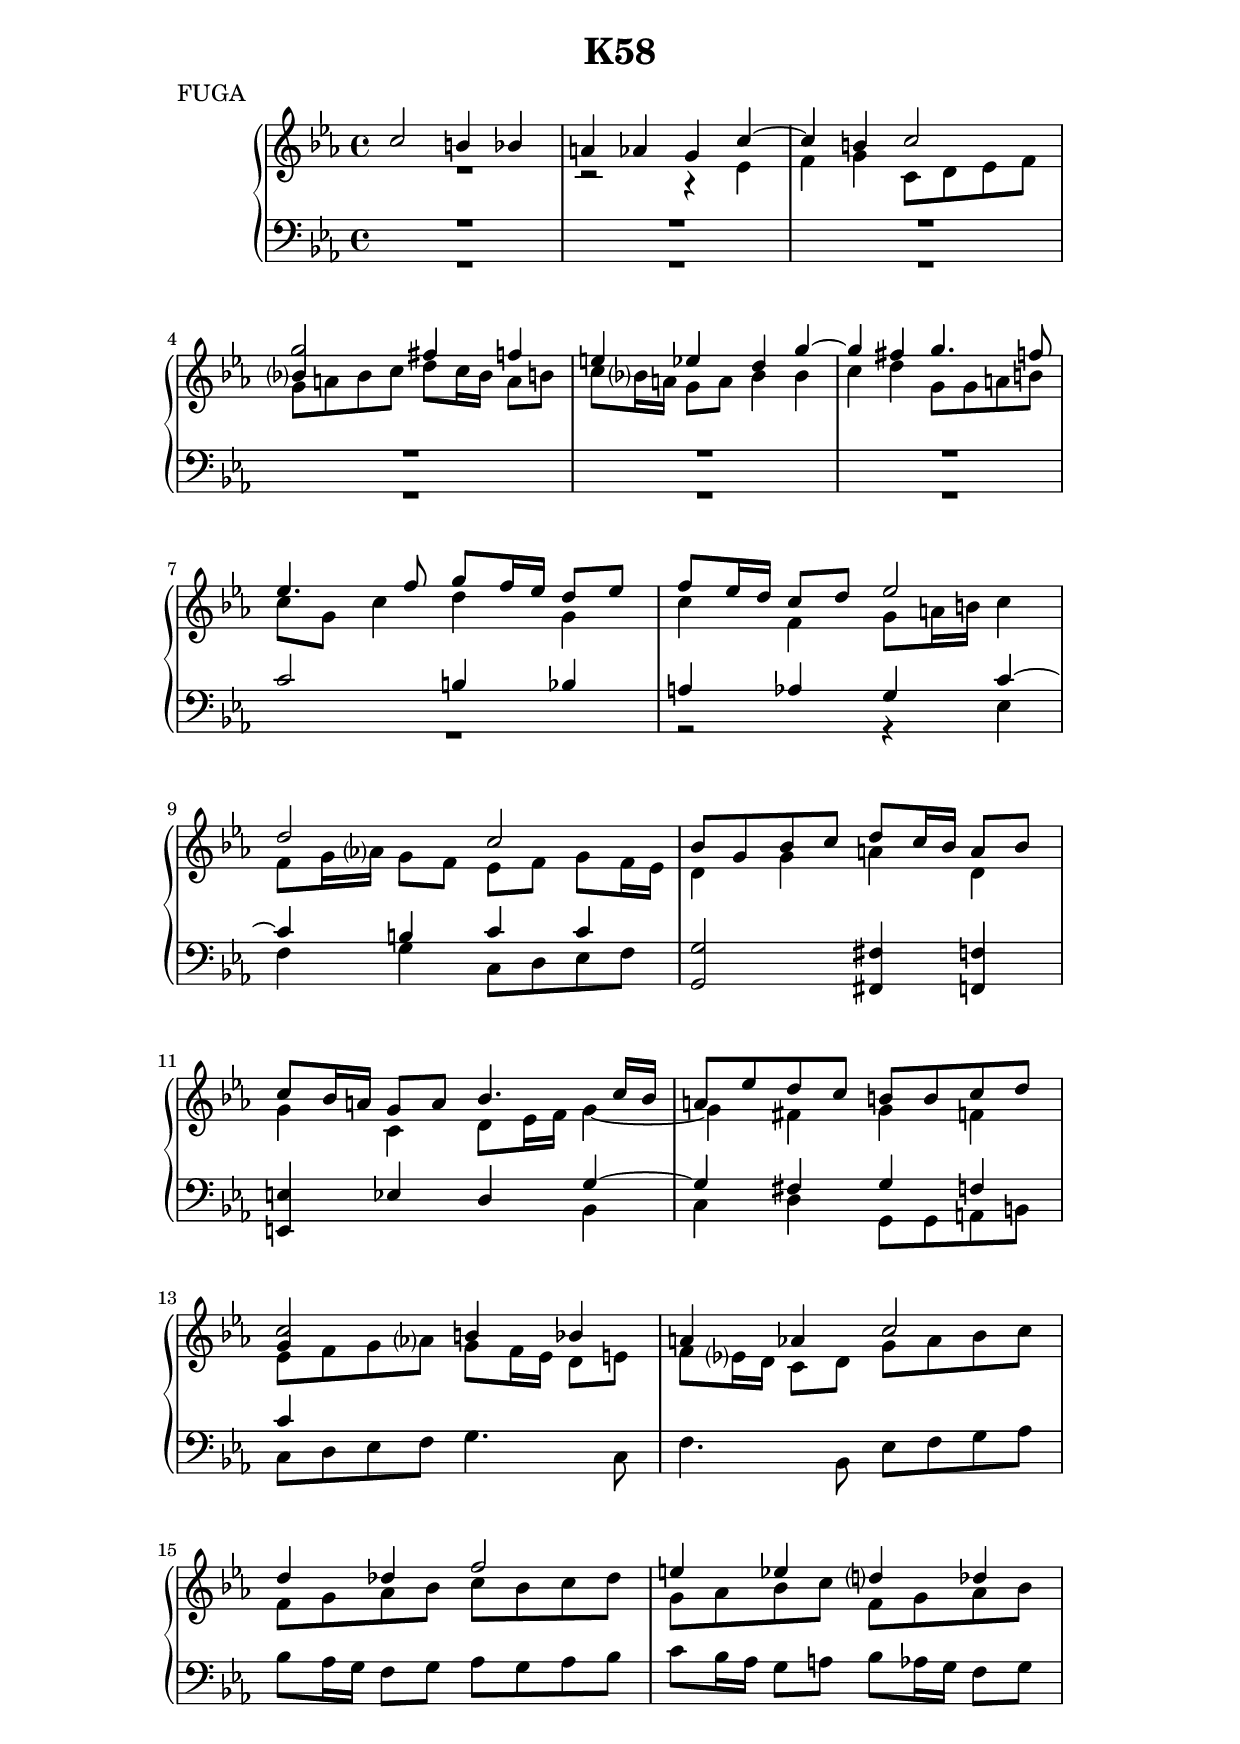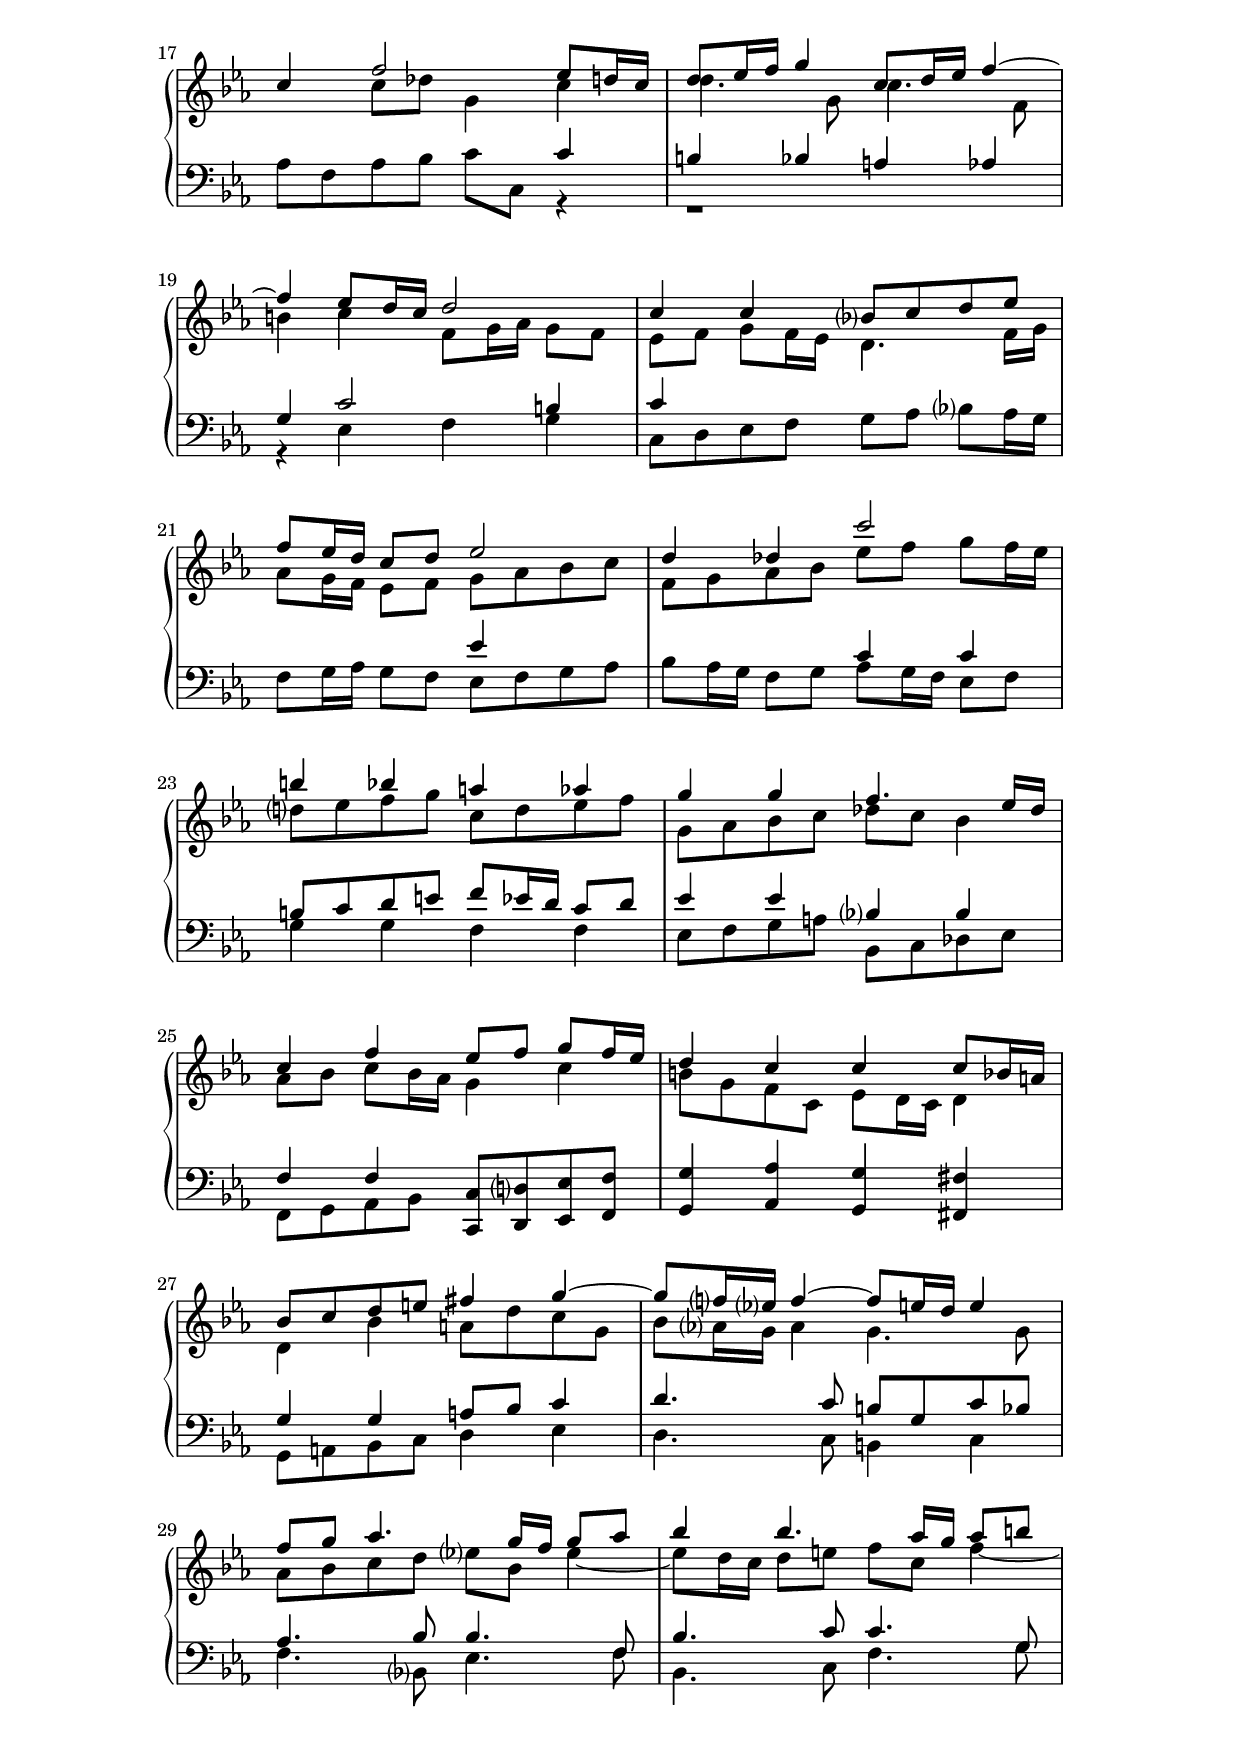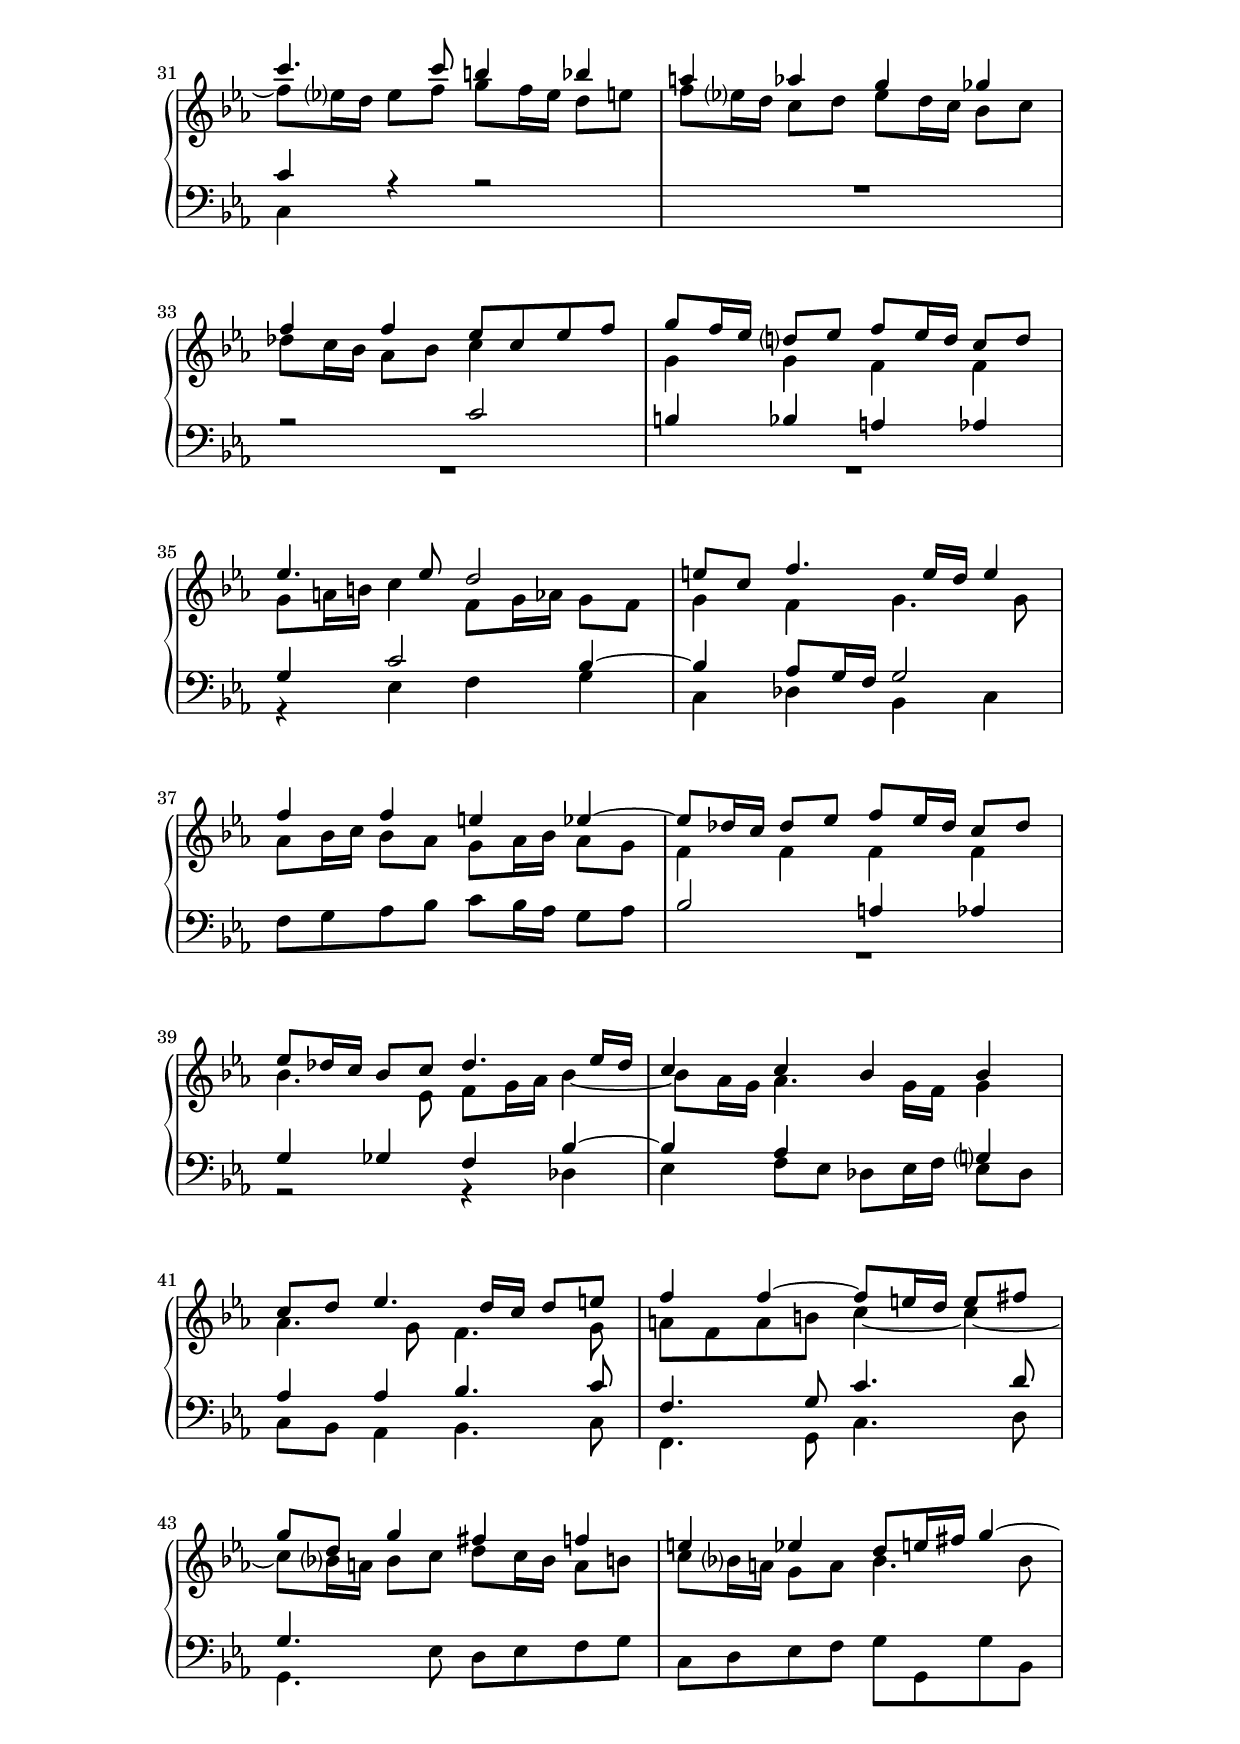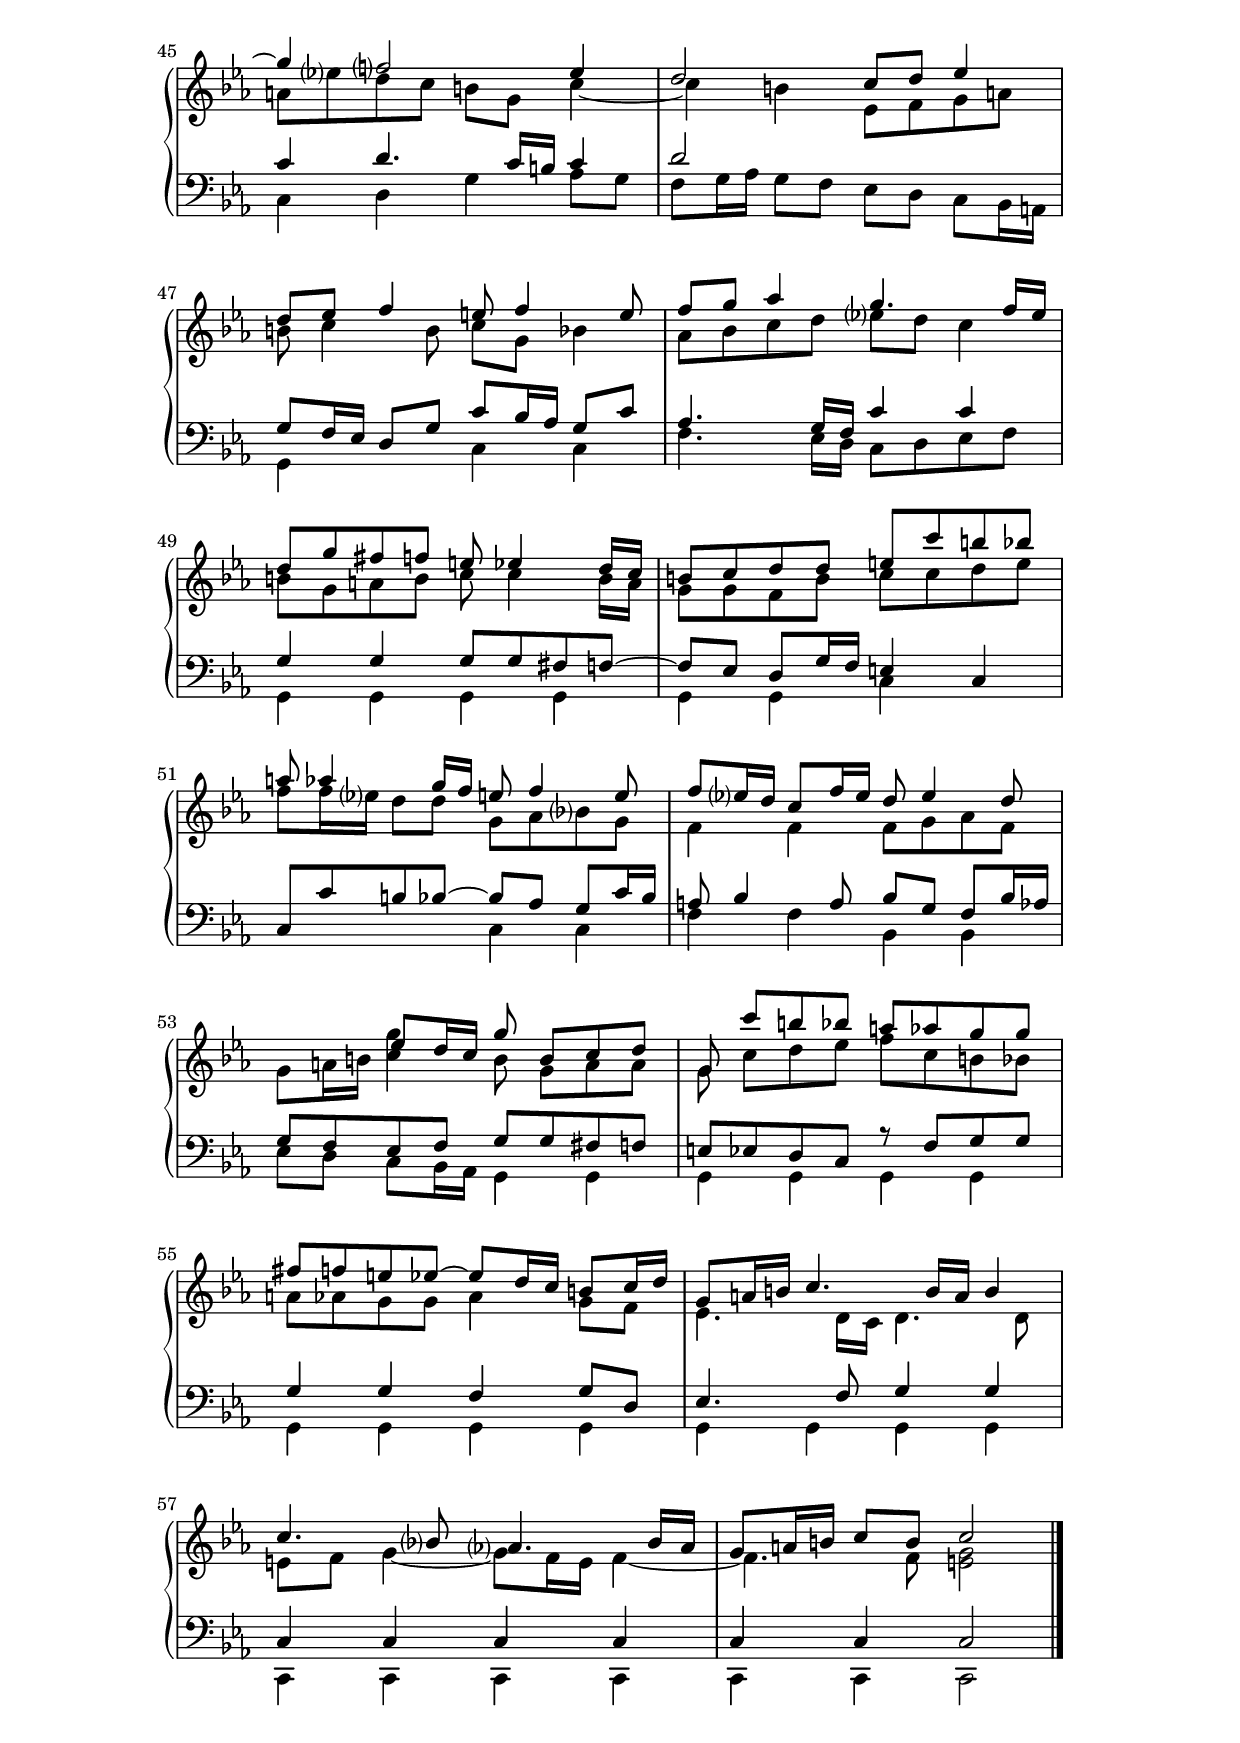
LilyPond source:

\version "2.18.2"
\version "2.18.2"

global = {
  \key c \minor
  \time 4/4
  
  % alterations
  \accidentalStyle Score.modern-cautionary
}

rightOne = \relative c'' {
  \global
  
  c2 b4 bes | a aes g c ~ | c b c2 | << g'2 { bes,4 s } >> fis'4 f | e ees d g ~ | 
  g fis g4. f8 | ees4. f8 g f16 ees d8 ees | f ees16 d c8 d ees2 | d c | 
  bes8 g bes c d c16 bes a8 bes | c bes16 a g8 a bes4. c16 bes | a8 ees' d c b b c d | 
  << c2 { g4 s }>> b4 bes | a aes c2 | d4 des f2 | e4 ees d des | c f2 ees8 d16 c | 

  d8 ees16 f g4 c,8 d16 ees f4 ~ | f ees8 d16 c d2 | c4 c bes8 c d ees | 
  f ees16 d c8 d ees2 | d4 des c'2 | b4 bes a aes | g g f4. ees16 des | 
  c4 f ees8 f g f16 ees | d4 c c c8 bes16 a | bes8 c d e fis4 g ~ | 
  g8 f16 ees f4 ~ f8 e16 d e4 | f8 g aes4. g16 f g8 aes | bes4 bes4. aes16 g aes8 b | 

  c4. c8 b4 bes | a aes g ges | f f ees8 c ees f | g f16 ees d8 ees f ees16 d c8 d | 
  ees4. ees8 d2 | e8 c f4. e16 d e4 | f4 f e ees ~ | ees8 des16 c des8 ees f ees16 des c8 des | 
  ees des16 c bes8 c des4. ees16 des | c4 c bes bes | c8 d ees4. d16 c d8 e | 
  f4 f ~ f8 e16 d e8 fis | g d g4 fis f | e ees d8 e16 fis g4 ~ | g f2 ees4 | d2 c8 d ees4 | 

  d8 ees f4 e8 f4 e8 | f g aes4 g4. f16 ees | d8 g fis f e ees4 d16 c | b8 c d d e c' b bes | 
  a aes4 g16 f e8 f4 e8 | f ees16 d c8 f16 ees d8 ees4 d8 | s4 << { ees8 d16 c } \\{g'4} >> g8 b,[ c d] | 
  g, c'[ b bes] a aes g g | fis f e ees ~ ees d16 c b8 c16 d | g,8 a16 b c4. b16 a b4 | 
  c4. bes8 aes4. bes16 aes | g8 a16 b c8 b c2 \bar "|."
}

rightTwo = \relative c' {
  \global
  
  R1 r2 r4 ees4 | f g c,8 d ees f | g a bes c d c16 bes a8 b | c bes16 a g8 a bes4 bes | 
  c d g,8 g a b | c g c4 d g, | c f, g8 a16 b c4 | f,8 g16 aes g8 f ees f g f16 ees | 
  d4 g a d, | g c, d8 ees16 f g4 ~ | g fis g f | ees8 f g aes g f16 ees d8 e | 
  f ees16 d c8 d g aes bes c | f, g aes bes c bes c des | g, aes bes c f, g aes bes | 

  s4 c8 des g,4 c | d4. g,8 c4. f,8 | b4 c f,8 g16 aes g8 f | ees f g f16 ees d4. f16 g | 
  aes8 g16 f ees8 f g aes bes c | f, g aes bes ees f g f16 ees | d8 ees f g c, d ees f | 
  g, aes bes c des c bes4 | aes8 bes c bes16 aes g4 c | b8 g f c ees d16 c d4 | d bes' a8 d c g | 
  bes aes16 g aes4 g4. g8 | aes bes c d ees bes ees4 ~ | ees8 d16 c d8 e f c f4 ~ | 

  f8 ees16 d ees8 f g f16 ees d8 e | f ees16 d c8 d ees d16 c bes8 c | des c16 bes aes8 bes c4 s | 
  g g f f | g8 a16 b c4 f,8 g16 aes g8 f | g4 f g4. g8 | aes bes16 c bes8 aes g aes16 bes aes8 g | 
  f4 f f f | bes4. ees,8 f g16 aes bes4 ~ | bes8 aes16 g aes4. g16 f g4 | aes4. g8 f4. g8 | 
  a f a b c4 ~ c ~ | c8 bes16 a bes8 c d c16 bes a8 b | c bes16 a g8 a bes4. bes8 | 

  a ees' d c b g c4 ~ | c b ees,8 f g a | b c4 b8 c g bes4 | aes8 bes c d ees d c4 | 
  b8 g a b c c4 b16 a | g8 g f b c c d e | f f16 ees d8 d g, aes bes g | f4 f f8 g aes f | 
  g a16 b c4 b8 g[ a a] | g c[ d ees] f c b bes | a aes g g aes4 g8 f | ees4. d16 c d4. d8 | 
  e f g4 ~ g8 f16 e f4 ~ f4. f8 <e g>2 \bar "|."
}

leftOne = \relative c' {
  \global
  
  R1 * 6 | c2 b4 bes | a aes g c ~ | c b c c | <g, g'>2 <fis fis'>4 <f f'> | <e e'> ees' d g ~ | 
  g fis g f | c' s2. | s1 s1 s1 | s2. c4 | b bes a aes | g c2 b4 | c s2. | s2 ees4 s4 | 
  s2 c4 c | b8 c d e f ees16 d c8 d | ees4 ees bes bes | f f s2 | s1 | 
  g4 g a8 bes c4 | d4. c8 b g c bes | aes4. bes8 bes4. f8 | bes4. c8 c4. g8 | c4 r4 r2 | 

  R1 r2 c2 | b4 bes a aes | g c2 bes4 ~ | bes aes8 g16 f g2 | s1 | bes2 a4 aes | g ges f bes ~ | 
  bes aes s g | aes aes bes4. c8 | f,4. g8 c4. d8 | g,4. s8  s2 | s1 c4 d4. c16 b c4 | d2 s | 
  g,8 f16 ees d8 g c bes16 aes g8 c | aes4. g16 f c'4 c | g g g8 g fis f ~ | f ees d g16 f e4 c | 
  c8 c' b bes ~ bes aes g c16 bes | a8 bes4 a8 bes g f bes16 aes | g8 f ees f g g fis f | 
  e ees d c r f g g | g4 g f g8 d | ees4. f8 g4 g | c, c c c | c c c2 \bar "|."
}

leftTwo = \relative c {
  \global
  
  R1 * 7 | r2 r4 ees4 | f g c,8 d ees f | s1 | s2. bes,4 | c d g,8 g a b | 
  c d ees f g4. c,8 | f4. bes,8 ees f g aes | bes aes16 g f8 g aes g aes bes | 
  c bes16 aes g8 a bes aes16 g f8 g | aes f aes bes c c, r4 | r1 r4 ees f g | 
  c,8 d ees f g aes bes aes16 g | f8 g16 aes g8 f ees f g aes | 

  bes aes16 g f8 g aes g16 f ees8 f | g4 g f f | ees8 f g a bes, c des ees | 
  f, g aes bes \stemUp <c, c'> <d d'> <ees ees'> <f f'> | <g g'>4 <aes aes'> <g g'> <fis fis'> | 
  \stemDown g8 a bes c d4 ees | d4. c8 b4 c | f4. bes,8 ees4. f8 | bes,4. c8 f4. g8 | 
  c,4 s2. | s1 R1 R1 | r4 ees f g | c, des bes c | f8 g aes bes c bes16 aes g8 aes | 
  
  R1 r2 r4 des, | ees f8 ees des ees16 f ees8 des | c bes aes4 bes4. c8 | f,4. g8 c4. d8 | 
  g,4. ees'8 d ees f g | c, d ees f g g, g' bes, | c4 d g aes8 g | 
  f g16 aes g8 f ees d c bes16 a | g4 s c c | f4. ees16 d c8 d ees f | 
  g,4 g g g | g g c s | s2 c4 c | f f bes, bes | ees8 d c bes16 aes g4 g | 
  g g g g | g g g g | g g g g | c, c c c | c c c2 \bar "|."
}


#(set-global-staff-size 20.1)

\header {
  title = "K58"
  meter = "FUGA"
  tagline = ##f
}

\paper {
  #(set-paper-size "a4")
  print-page-number = ##f
  between-system-padding = #0.1
  between-system-space = #0.1
  ragged-last-bottom = ##f
  ragged-bottom = ##f
  
  left-margin = 3 \cm
  right-margin = 3 \cm
}

\score { 
  \new PianoStaff <<
    \new Staff = "right" {
      << 
        \rightOne 
        \\
        \rightTwo 
      >>
    }
    \new Staff = "left" { 
      <<
        \clef bass \leftOne 
        \\
        \clef bass \leftTwo 
      >>
    }
  >>
  \layout { }
}
